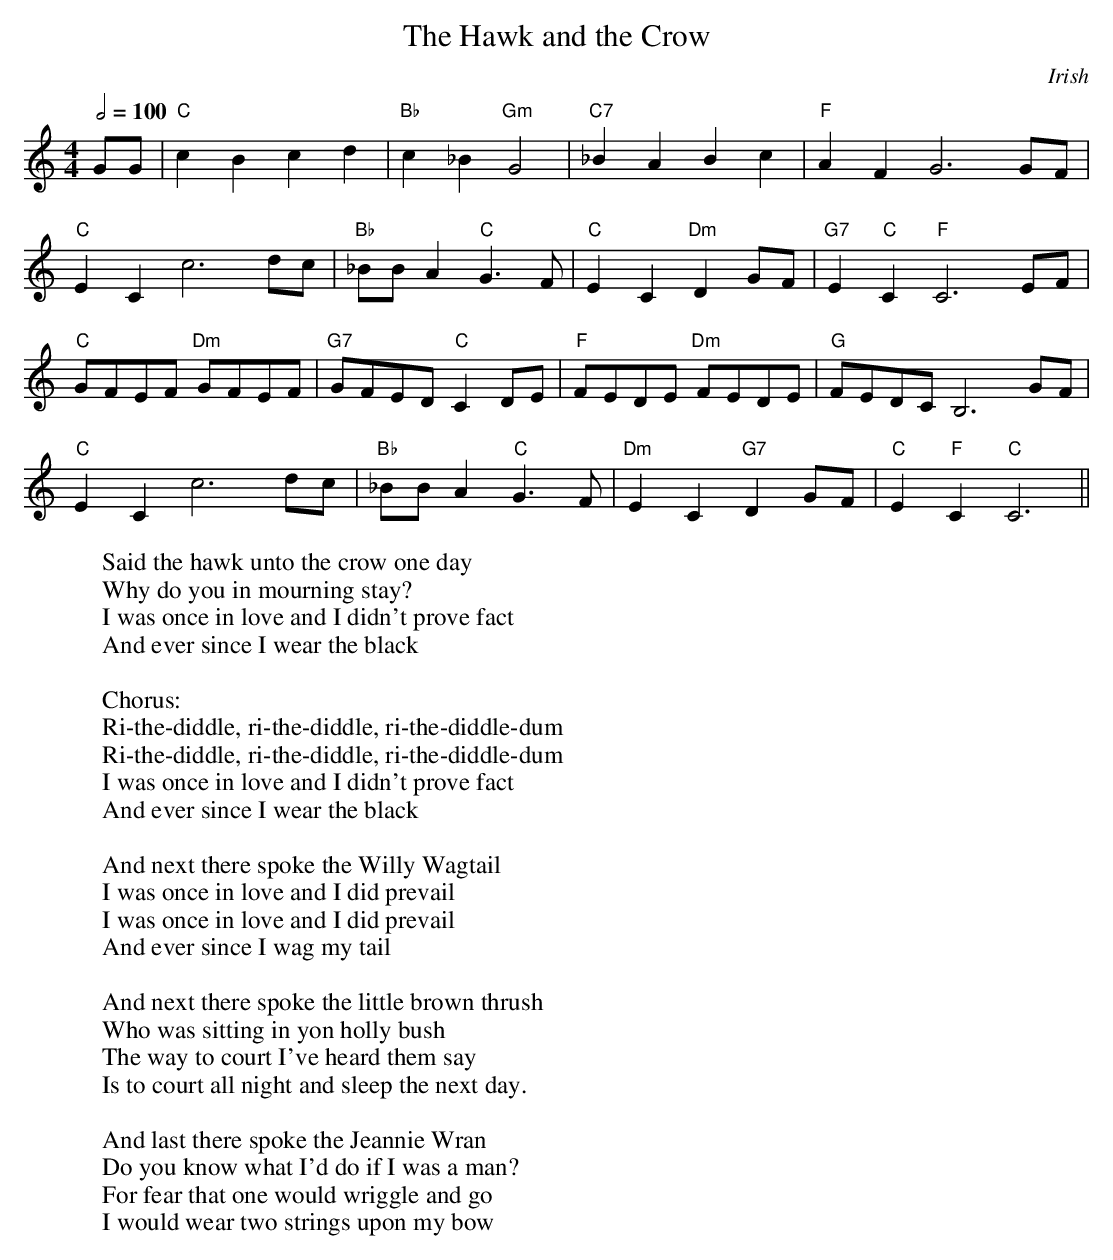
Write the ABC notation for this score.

X:1
T:Hawk and the Crow, The
O:Irish
M:4/4
L:1/8
Q:2/4=100
W:Said the hawk unto the crow one day
W:Why do you in mourning stay?
W:I was once in love and I didn't prove fact
W:And ever since I wear the black
W:
W:Chorus:
W:Ri-the-diddle, ri-the-diddle, ri-the-diddle-dum
W:Ri-the-diddle, ri-the-diddle, ri-the-diddle-dum
W:I was once in love and I didn't prove fact
W:And ever since I wear the black
W:
W:And next there spoke the Willy Wagtail
W:I was once in love and I did prevail
W:I was once in love and I did prevail
W:And ever since I wag my tail
W:
W:And next there spoke the little brown thrush
W:Who was sitting in yon holly bush
W:The way to court I've heard them say
W:Is to court all night and sleep the next day.
W:
W:And last there spoke the Jeannie Wran
W:Do you know what I'd do if I was a man?
W:For fear that one would wriggle and go
W:I would wear two strings upon my bow
K:C
GG|"C"c2B2 c2d2|"Bb"c2_B2 "Gm"G4|"C7"_B2A2 B2c2|"F"A2F2G6GF|
"C"E2C2c6dc|"Bb"_BBA2 "C"G3F|"C"E2C2 "Dm"D2G-F|"G7"E2"C"C2"F"C6EF|
"C"GFEF "Dm"GFEF|"G7"GFED "C"C2DE|"F"FEDE "Dm"FEDE |"G"FEDCB,6GF|
"C"E2C2c6dc|"Bb"_BBA2 "C"G3F|"Dm"E2C2 "G7"D2G-F|"C"E2"F"C2"C"C6||
